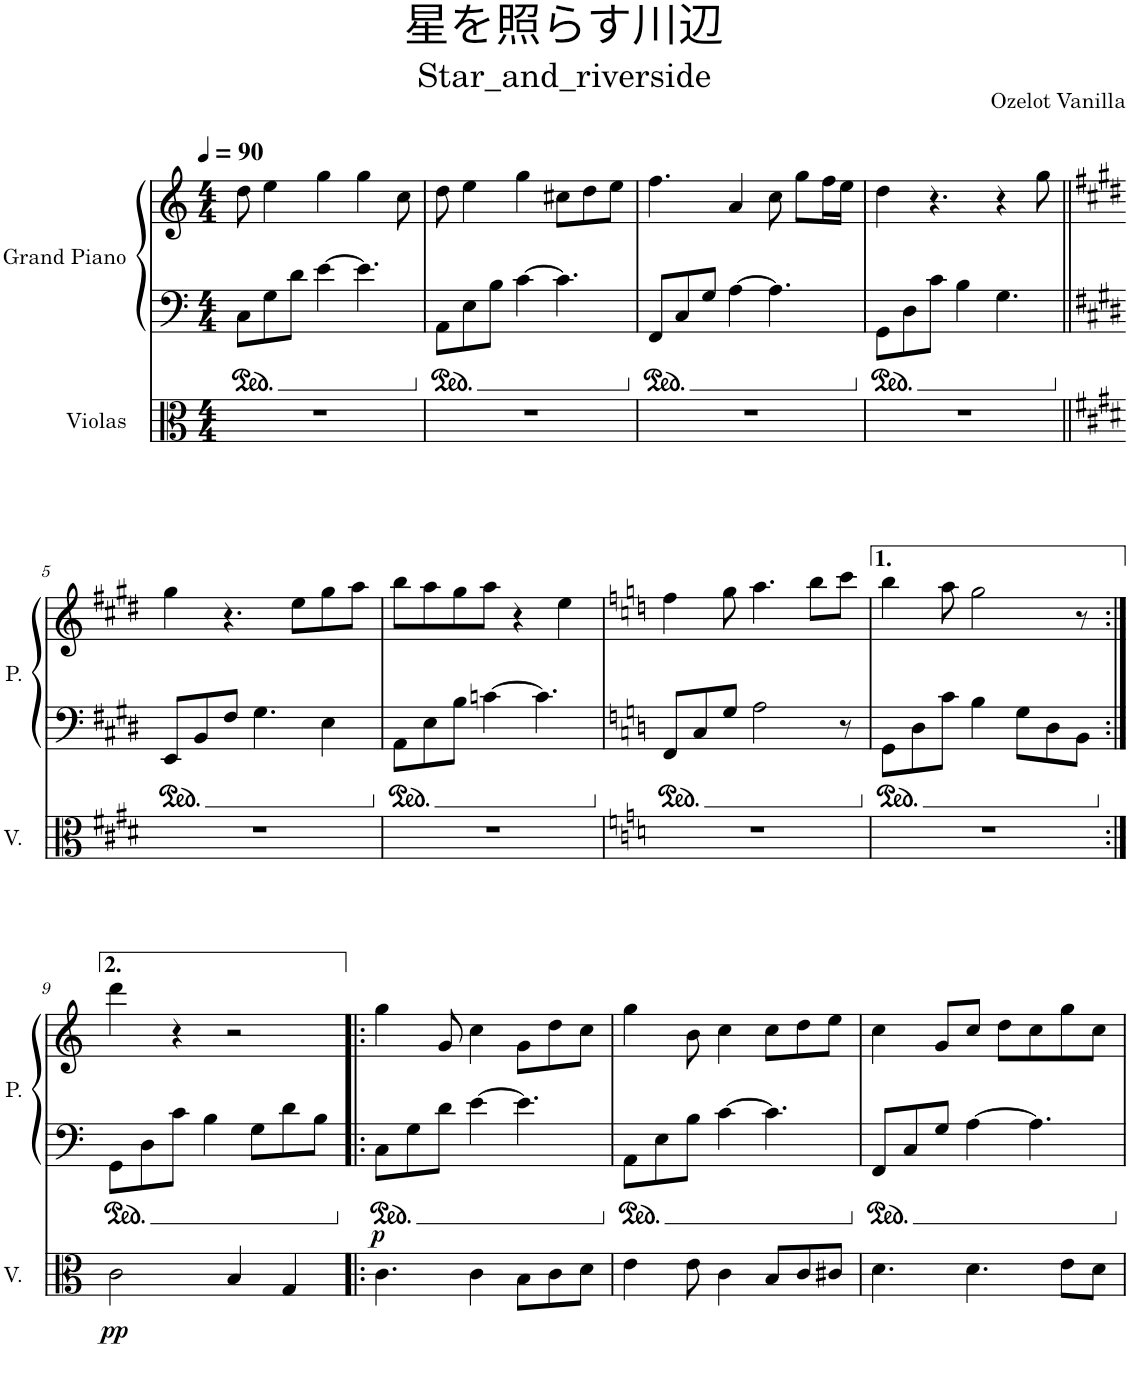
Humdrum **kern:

**kern	**dynam	**kern	**kern
*part2	*part2	*part1	*part1
*staff3	*staff3	*staff2	*staff1
*I"Violas	*	*I"Grand Piano	*
*I'V.	*	*I'P.	*
*clefC3	*	*clefF4	*clefG2
*k[]	*	*k[]	*k[]
*M4/4	*	*M4/4	*M4/4
*MM90	*	*MM90	*MM90
=1	=1	=1	=1
1r	.	8C\L	8dd\
.	.	8G\	4ee\
.	.	8d\J	.
.	.	[4e\	4gg\
.	.	4.e\]	4gg\
.	.	.	8cc\
=2	=2	=2	=2
1r	.	8AA\L	8dd\
.	.	8E\	4ee\
.	.	8B\J	.
.	.	[4c\	4gg\
.	.	4.c\]	8cc#X\L
.	.	.	8dd\
.	.	.	8ee\J
=3	=3	=3	=3
1r	.	8FF/L	4.ff\
.	.	8C/	.
.	.	8G/J	.
.	.	[4A\	4a/
.	.	4.A\]	8cc\
.	.	.	8gg\L
.	.	.	16ff\L
.	.	.	16ee\JJ
=4	=4	=4	=4
1r	.	8GG\L	4dd\
.	.	8D\	.
.	.	8c\J	4.r
.	.	4B\	.
.	.	4.G\	4r
.	.	.	8gg\
!!LO:LB:g=z
=5||	=5||	=5||	=5||
*k[f#c#g#d#]	*	*k[f#c#g#d#]	*k[f#c#g#d#]
1r	.	8EE/L	4gg#\
.	.	8BB/	.
.	.	8F#/J	4.r
.	.	4.G#\	.
.	.	.	8ee\L
.	.	4E\	8gg#\
.	.	.	8aa\J
=6	=6	=6	=6
1r	.	8AA\L	8bb\L
.	.	8E\	8aa\
.	.	8B\J	8gg#\
.	.	[4cn\	8aa\J
.	.	.	4r
.	.	4.c\]	.
.	.	.	4ee\
=7	=7	=7	=7
*k[]	*	*k[]	*k[]
1r	.	8FF/L	4ff\
.	.	8C/	.
.	.	8G/J	8gg\
.	.	2A\	4.aa\
.	.	.	8bb\L
.	.	8r	8ccc\J
=8	=8	=8	=8
1r	.	8GG\L	4bb\
.	.	8D\	.
.	.	8c\J	8aa\
.	.	4B\	2gg\
.	.	8G\L	.
.	.	8D\	.
.	.	8BB\J	8r
!!LO:LB:g=z
=9:|!	=9:|!	=9:|!	=9:|!
!	!LO:DY:b	!	!
2c\	pp	8GG\L	4ddd\
.	.	8D\	.
.	.	8c\J	4r
.	.	4B\	.
4B/	.	.	2r
.	.	8G\L	.
4G/	.	8d\	.
.	.	8B\J	.
=10|!:	=10|!:	=10|!:	=10|!:
!	!LO:DY:a	!	!
4.c\	p	8C\L	4gg\
.	.	8G\	.
.	.	8d\J	8g/
4c\	.	[4e\	4cc\
8B\L	.	4.e\]	8g\L
8c\	.	.	8dd\
8d\J	.	.	8cc\J
=11	=11	=11	=11
4e\	.	8AA\L	4gg\
.	.	8E\	.
8e\	.	8B\J	8b\
4c\	.	[4c\	4cc\
8B/L	.	4.c\]	8cc\L
8c/	.	.	8dd\
8c#X/J	.	.	8ee\J
=12	=12	=12	=12
4.d\	.	8FF/L	4cc\
.	.	8C/	.
.	.	8G/J	8g/L
4.d\	.	[4A\	8cc/J
.	.	.	8dd\L
.	.	4.A\]	8cc\
8e\L	.	.	8gg\
8d\J	.	.	8cc\J
=	=	=	=
*-	*-	*-	*-
